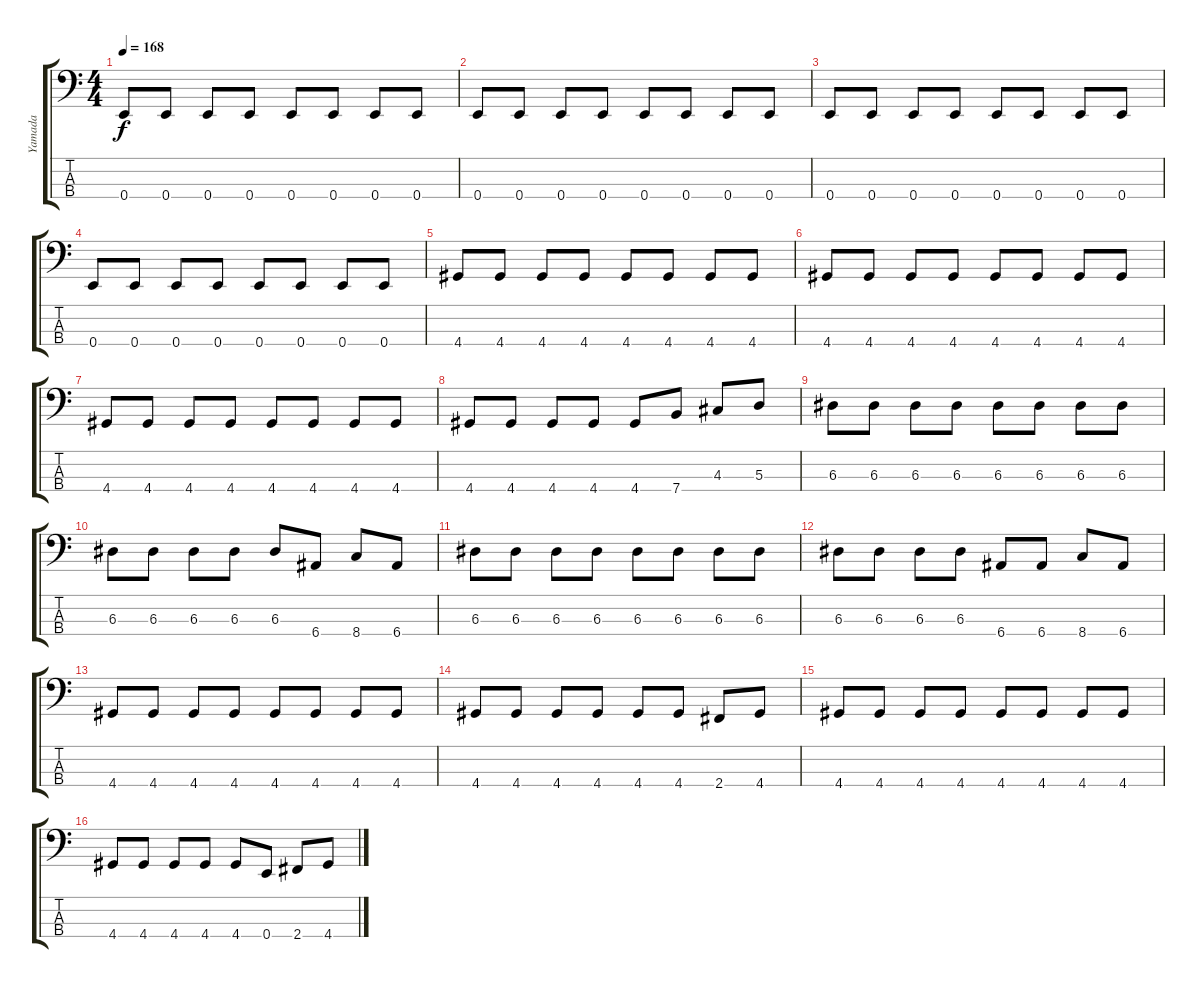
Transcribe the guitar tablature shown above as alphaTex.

\track ("Yamada" "Yamada") {instrument electricbasspick}
\staff {score tabs}
\tuning (G2 D2 A1 E1) {hide}
\ts (4 4)
\tempo 168
\clef f4
\ks c
0.4.8{dy f} 0.4.8 0.4.8 0.4.8 0.4.8 0.4.8 0.4.8 0.4.8 |
0.4.8 0.4.8 0.4.8 0.4.8 0.4.8 0.4.8 0.4.8 0.4.8 |
0.4.8 0.4.8 0.4.8 0.4.8 0.4.8 0.4.8 0.4.8 0.4.8 |
0.4.8 0.4.8 0.4.8 0.4.8 0.4.8 0.4.8 0.4.8 0.4.8 |
4.4.8 4.4.8 4.4.8 4.4.8 4.4.8 4.4.8 4.4.8 4.4.8 |
4.4.8 4.4.8 4.4.8 4.4.8 4.4.8 4.4.8 4.4.8 4.4.8 |
4.4.8 4.4.8 4.4.8 4.4.8 4.4.8 4.4.8 4.4.8 4.4.8 |
4.4.8 4.4.8 4.4.8 4.4.8 4.4.8 7.4.8 4.3.8 5.3.8 |
6.3.8 6.3.8 6.3.8 6.3.8 6.3.8 6.3.8 6.3.8 6.3.8 |
6.3.8 6.3.8 6.3.8 6.3.8 6.3.8 6.4.8 8.4.8 6.4.8 |
6.3.8 6.3.8 6.3.8 6.3.8 6.3.8 6.3.8 6.3.8 6.3.8 |
6.3.8 6.3.8 6.3.8 6.3.8 6.4.8 6.4.8 8.4.8 6.4.8 |
4.4.8 4.4.8 4.4.8 4.4.8 4.4.8 4.4.8 4.4.8 4.4.8 |
4.4.8 4.4.8 4.4.8 4.4.8 4.4.8 4.4.8 2.4.8 4.4.8 |
4.4.8 4.4.8 4.4.8 4.4.8 4.4.8 4.4.8 4.4.8 4.4.8 |
4.4.8 4.4.8 4.4.8 4.4.8 4.4.8 0.4.8 2.4.8 4.4.8
